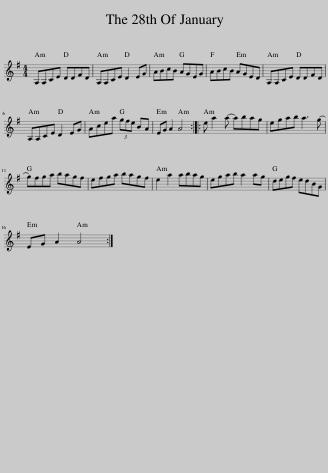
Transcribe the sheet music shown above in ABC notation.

X:1
L:1/8
M:4/4
I:linebreak $
K:G
V:1 treble
V:1
 A,A,CE DDFD | A,A,CE D2 EG | ABcB AGEG | ABcB AGED | A,A,CE DDFD |$ %5
 A,A,CE D2 EG | Acea (3gfe BA | EG A2 A4 :: e a2 (a a)bag | egab a3 (g |$ %10
 g)fga bagf | efga bagf | e2 a2 abag | egab a2 ag | degf edBG |$ %15
 EG A2 A4 :| %16
